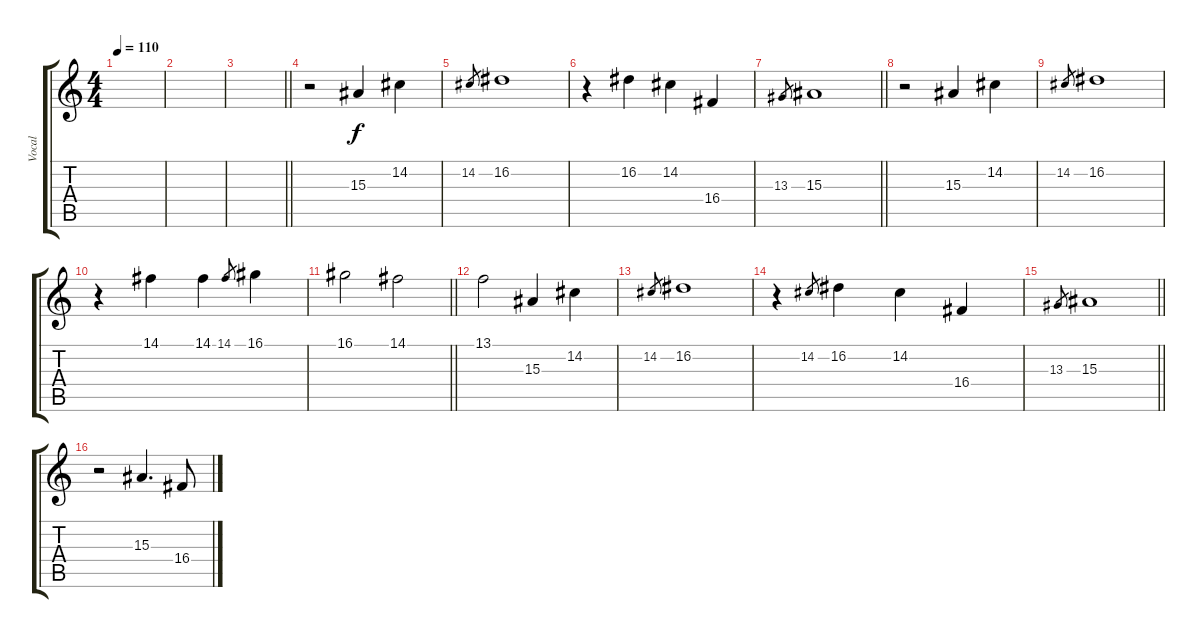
\track ("Vocal" "Vocal") {instrument synthvoice}
\staff {score tabs}
\tuning (E4 B3 G3 D3 A2 E2) {hide}
\ts (4 4)
\tempo 110
\clef g2
\ks c
|
|
\barLineRight lightlight
|
r.2 15.3.4 14.2.4 |
14.2.8{gr} 16.2.1 |
r.4 16.2.4 14.2.4 16.4.4 |
\barLineRight lightlight
13.3.8{gr} 15.3.1 |
r.2 15.3.4 14.2.4 |
14.2.8{gr} 16.2.1 |
r.4 14.1.4 14.1.4 14.1.8{gr} 16.1.4 |
\barLineRight lightlight
16.1.2 14.1.2 |
13.1.2 15.3.4 14.2.4 |
14.2.8{gr} 16.2.1 |
r.4 14.2.8{gr} 16.2.4 14.2.4 16.4.4 |
\barLineRight lightlight
13.3.8{gr} 15.3.1 |
r.2 15.3.4{d} 16.4.8
